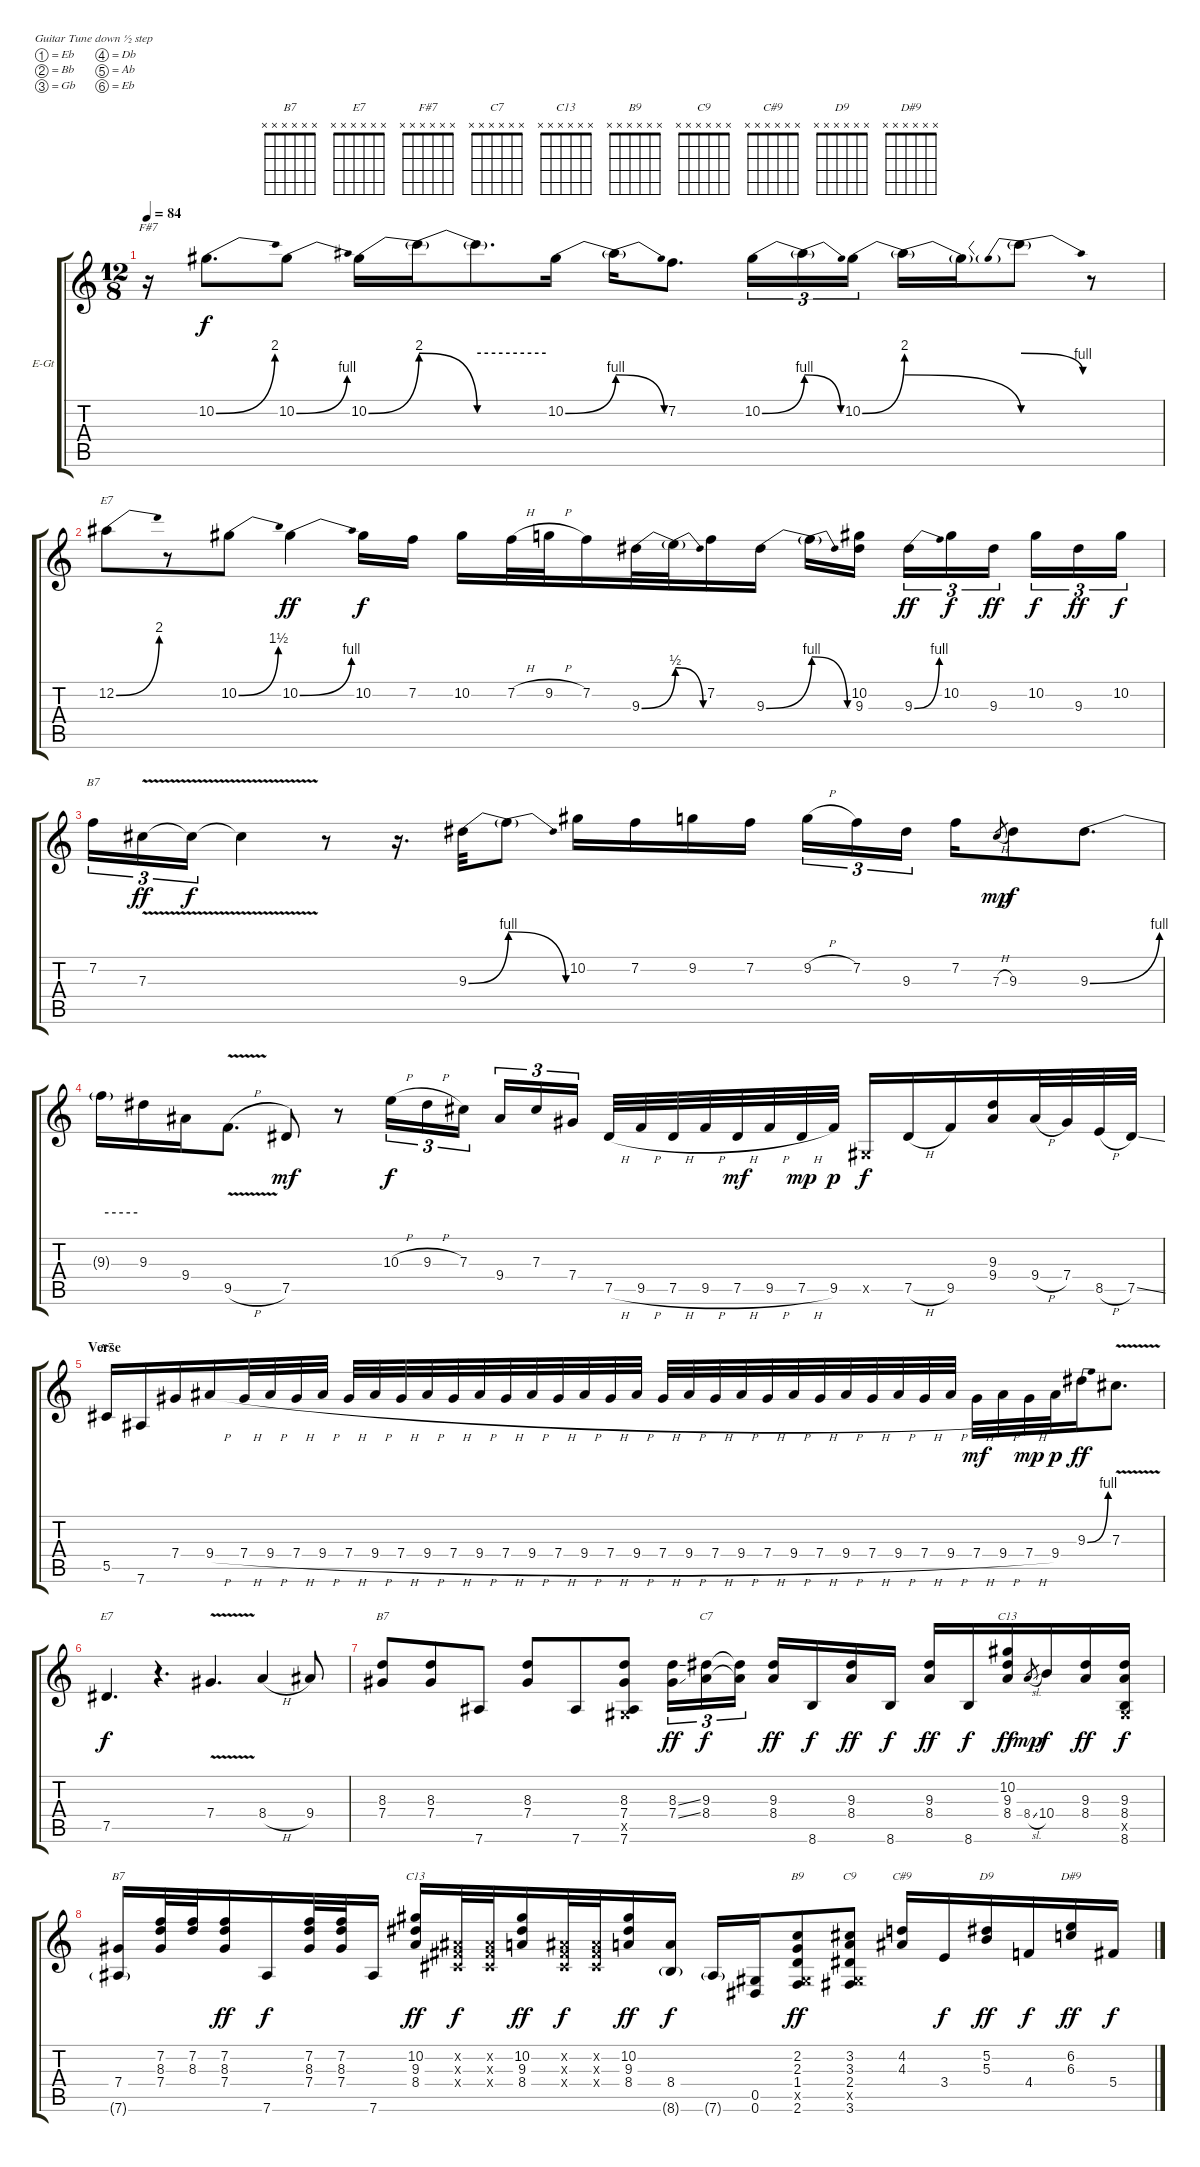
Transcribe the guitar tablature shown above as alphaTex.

\bracketExtendMode groupsimilarinstruments
\firstSystemTrackNameOrientation horizontal
\otherSystemsTrackNameOrientation horizontal
\track ("Guitar" "E-Gt") {instrument overdrivenguitar}
\staff {score tabs}
\tuning (Eb4 Bb3 Gb3 Db3 Ab2 Eb2)
\chord ("B7" x x x x x x)
\chord ("E7" x x x x x x)
\chord ("F#7" x x x x x x)
\chord ("C7" x x x x x x)
\chord ("C13" x x x x x x)
\chord ("B9" x x x x x x)
\chord ("C9" x x x x x x)
\chord ("C#9" x x x x x x)
\chord ("D9" x x x x x x)
\chord ("D#9" x x x x x x)
\ts (12 8)
\tempo 84
\clef g2
\ks c
r.16{ch "F#7" dy f} 10.2{be (bend 0 0 60 8)}.8{d} 10.2{be (bend 0 0 60 4)}.8 10.2{be (bend 0 0 60 8)}.16 10.2{be (release 0 8 60 0) t}.16 10.2{be (hold 0 8 60 8) t}.8{d} 10.2{be (bend 0 0 60 4)}.16 10.2{be (release 0 4 60 0) t}.16 7.2.8{d} 10.2{be (bend 0 0 60 4)}.16{tu (3 2)} 10.2{be (release 0 4 60 0) t}.16{tu (3 2)} 10.2{be (bend 0 0 60 8)}.16{tu (3 2)} 10.2{be (release 0 4 60 0) t}.16 10.2{t}.16 10.2{be (prebendrelease 0 8 60 4) t}.8 r.8 |
12.2{be (bend 0 0 60 8)}.8{ch "E7"} r.8 10.2{be (bend 0 0 60 6)}.8 10.2{be (bend 0 0 60 4)}.4{dy ff} 10.2.16{dy f} 7.2.16 10.2.16 7.2{h}.32 9.2{h}.32 7.2.16 9.3{be (bend 0 0 60 2)}.32 9.3{be (release 0 2 60 0) t}.32 7.2.16 9.3{be (bend 0 0 60 4)}.16 9.3{be (release 0 4 60 0) t}.16 (10.2 9.3).16 9.3{be (bend 0 0 60 4)}.16{tu (3 2) dy ff} 10.2.16{tu (3 2) dy f} 9.3.16{tu (3 2) dy ff} 10.2.16{tu (3 2) dy f} 9.3.16{tu (3 2) dy ff} 10.2.16{tu (3 2) dy f} |
7.2.16{tu (3 2) ch "B7"} 7.3{v}.16{tu (3 2) dy ff} 7.3{v t}.16{tu (3 2) dy f} 7.3{v t}.4 r.8 r.16{d} 9.3{be (bend 0 0 60 4)}.32 9.3{be (release 0 4 60 0) t}.8 10.2.16 7.2.16 9.2.16 7.2.16 9.2{h}.16{tu (3 2)} 7.2.16{tu (3 2)} 9.3.16{tu (3 2)} 7.2.16 7.3{h}.8{gr dy mp} 9.3.8{dy f} 9.3{be (bend 0 0 60 4)}.8{d} |
9.3{be (hold 0 4 60 4) t}.16 9.3.16 9.4.16 9.5{v h}.8{d} 7.5.8{dy mf} r.8 10.3{h}.16{tu (3 2) dy f} 9.3{h}.16{tu (3 2)} 7.3.16{tu (3 2)} 9.4.16{tu (3 2)} 7.3.16{tu (3 2)} 7.4.16{tu (3 2)} 7.5{h}.32 9.5{h}.32 7.5{h}.32 9.5{h}.32 7.5{h}.32{dy mf} 9.5{h}.32 7.5{h}.32{dy mp} 9.5.32{dy p} 0.5{x}.16{dy f} 7.5{h}.16 9.5.16 (9.3 9.4).16 9.4{h}.32 7.4.32 8.5{h}.32 7.5{ss}.32 |
\section ("" "Verse")
5.5.16{ch "B7"} 7.6.16 7.4.16 9.4{h}.16 7.4{h}.32 9.4{h}.32 7.4{h}.32 9.4{h}.32 7.4{h}.32 9.4{h}.32 7.4{h}.32 9.4{h}.32 7.4{h}.32 9.4{h}.32 7.4{h}.32 9.4{h}.32 7.4{h}.32 9.4{h}.32 7.4{h}.32 9.4{h}.32 7.4{h}.32 9.4{h}.32 7.4{h}.32 9.4{h}.32 7.4{h}.32 9.4{h}.32 7.4{h}.32 9.4{h}.32 7.4{h}.32 9.4{h}.32 7.4{h}.32 9.4{h}.32 7.4{h}.32{dy mf} 9.4{h}.32 7.4{h}.32{dy mp} 9.4.32{dy p} 9.3{be (bend 0 0 60 4)}.16{dy ff} 7.3{v}.8{d} |
7.5.4{d ch "E7" dy f} r.4{d} 7.4{v}.4{d} 8.4{h}.4 9.4.8 |
(8.3 7.4).8{ch "B7"} (8.3 7.4).8 7.6.8 (8.3 7.4).8 7.6.8 (8.3 7.4 0.5{x} 7.6).8 (8.3{ss} 7.4{ss}).16{tu (3 2) dy ff} (9.3 8.4).16{tu (3 2) ch "C7" dy f} (9.3{t} 8.4{t}).16{tu (3 2)} (9.3 8.4).16{dy ff} 8.6.16{dy f} (9.3 8.4).16{dy ff} 8.6.16{dy f} (9.3 8.4).16{dy ff} 8.6.16{dy f} (10.2 9.3 8.4).16{ch "C13" dy ff} 8.4{sl}.8{gr dy mp} 10.4.16{dy f} (9.3 8.4).16{dy ff} (9.3 8.4 0.5{x} 8.6).16{dy f} |
(7.4 7.6{g}).16{ch "B7"} (7.2 8.3 7.4).32 (7.2 8.3).32 (7.2 8.3 7.4).16{dy ff} 7.6.16{dy f} (7.2 8.3 7.4).32 (7.2 8.3 7.4).32 7.6.16 (10.2 9.3 8.4).16{ch "C13" dy ff} (0.2{x} 0.3{x} 0.4{x}).32{dy f} (0.2{x} 0.3{x} 0.4{x}).32 (10.2 9.3 8.4).16{dy ff} (0.2{x} 0.3{x} 0.4{x}).32{dy f} (0.2{x} 0.3{x} 0.4{x}).32 (10.2 9.3 8.4).16{dy ff} (8.4 8.6{g}).16{dy f} 7.6{g}.16 (0.5 0.6).16 (2.2 2.3 1.4 0.5{x} 2.6).8{ch "B9" dy ff} (3.2 3.3 2.4 0.5{x} 3.6).8{ch "C9"} (4.2 4.3).16{ch "C#9"} 3.4.16{dy f} (5.2 5.3).16{ch "D9" dy ff} 4.4.16{dy f} (6.2 6.3).16{ch "D#9" dy ff} 5.4.16{dy f}
